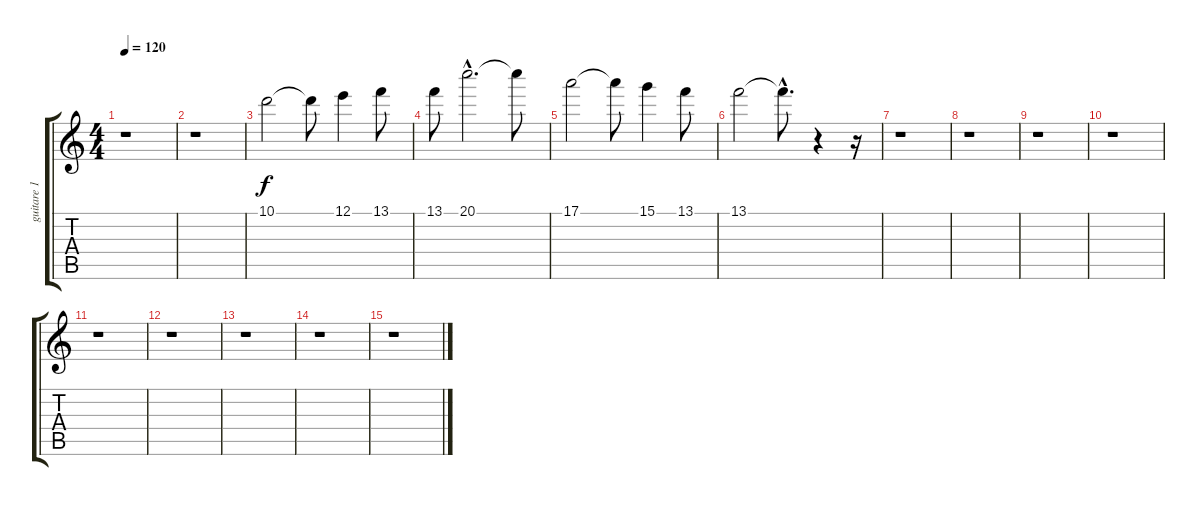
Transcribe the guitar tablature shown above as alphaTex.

\track ("guitare 1" "guitare 1") {instrument acousticguitarnylon}
\staff {score tabs}
\tuning (E4 B3 G3 D3 A2 E2) {hide}
\ts (4 4)
\tempo 120
\clef g2
\ks c
r.1{dy f} |
r.1 |
10.1.2 10.1{t}.8 12.1.4 13.1.8 |
13.1.8 20.1{hac}.2{d} 20.1{t}.8 |
17.1.2 17.1{t}.8 15.1.4 13.1.8 |
13.1.2 13.1{hac t}.8{d} r.4 r.16 |
r.1 |
r.1 |
r.1 |
r.1 |
r.1 |
r.1 |
r.1 |
r.1 |
r.1
